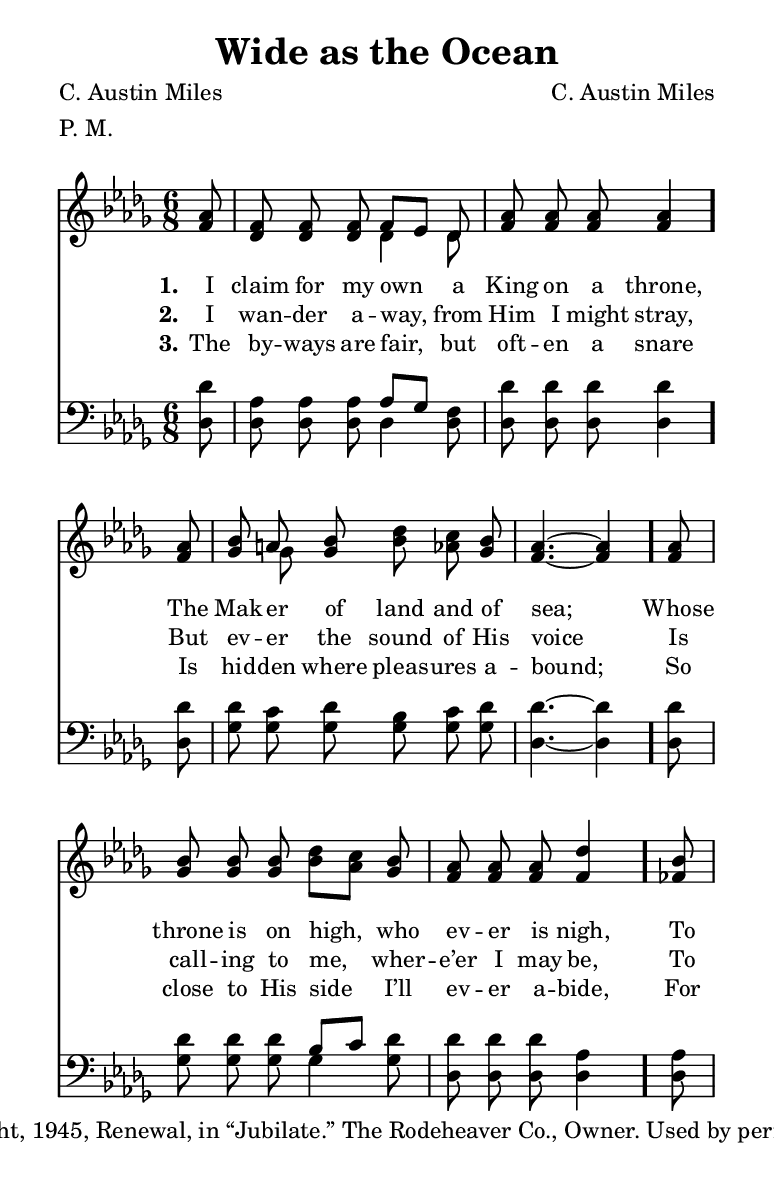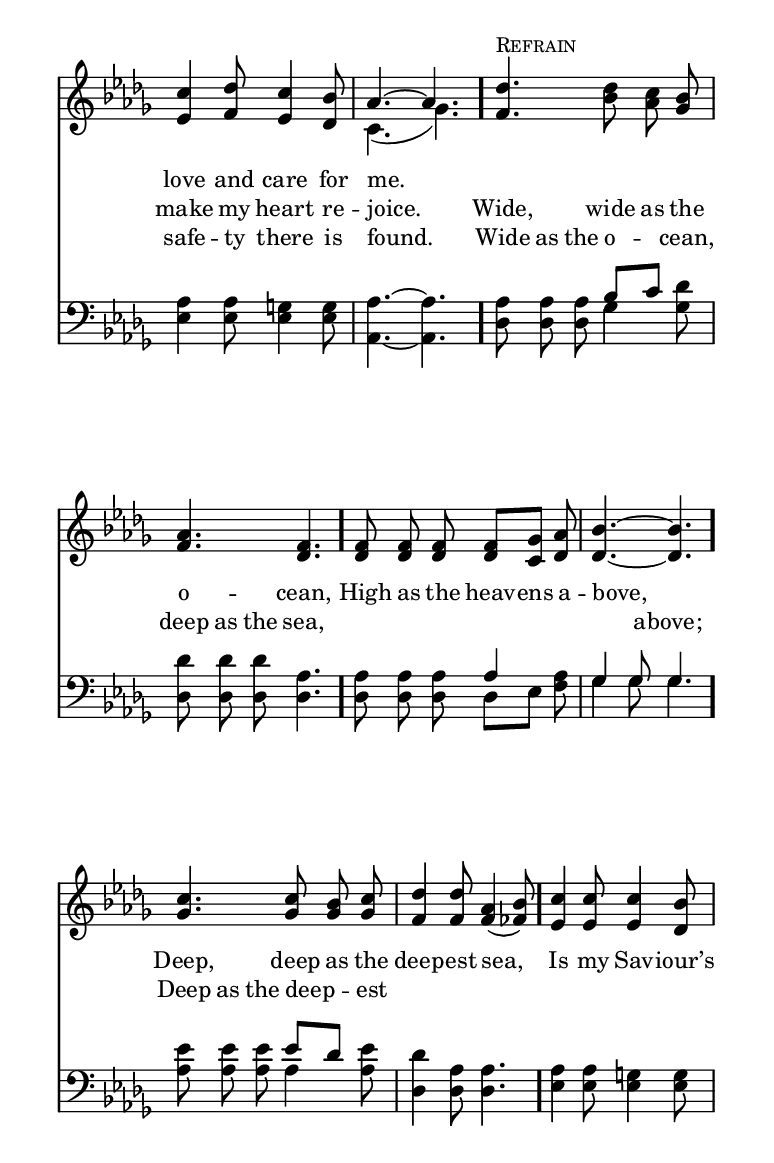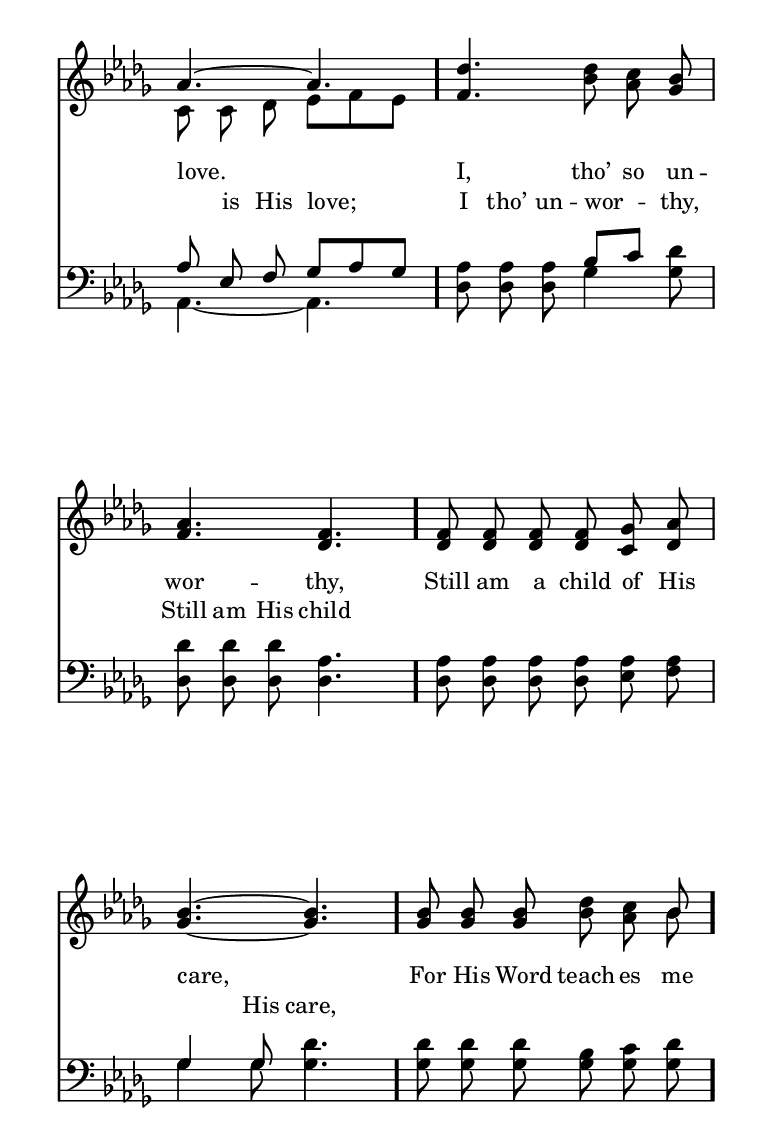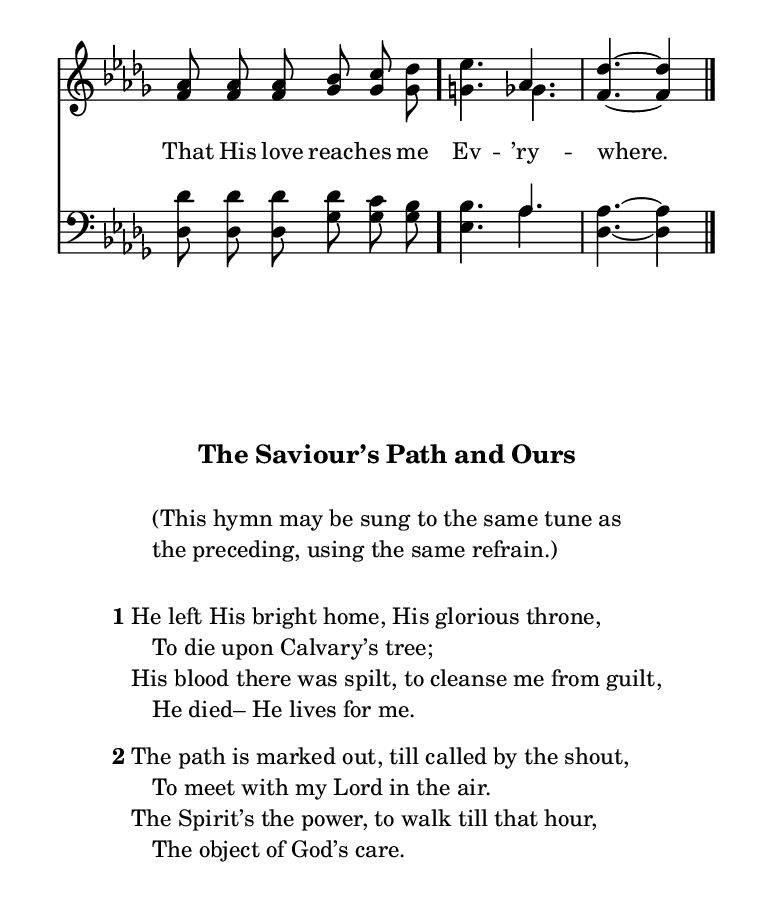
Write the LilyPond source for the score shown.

\include "common/global.ily"
\paper {
  \include "common/paper.ily"
  ragged-last-bottom = ##t
  page-count = #(cond (is-eogsized 2) (#t #f))
  system-count = #(cond (is-eogsized 7) (#t #f))
  systems-per-page = #(cond (is-eogsized 4) (#t #f))
}

\header{
  %children
  hymnnumber = "369"
  title = "Wide as the Ocean"
  tunename = ""
  meter = "P. M."
  poet = "C. Austin Miles"
  composer = "C. Austin Miles"
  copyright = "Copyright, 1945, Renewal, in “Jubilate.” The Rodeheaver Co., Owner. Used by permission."
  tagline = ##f
}

global = {
  \include "common/overrides.ily"
  \override Staff.TimeSignature.style = #'numbered
  \time 6/8
  \override Score.MetronomeMark.transparent = ##t % hide all fermata changes too
  \tempo 4=80
  \key des \major
  \partial 8
  \autoBeamOff
}

notesSoprano = {
\global
\relative c'' {

  aes8 | f f f f[ ees] des | aes' aes aes aes4
  aes8 | bes a bes des c bes | aes4. ~ aes4
  aes8 | bes bes bes des[ c] bes | aes aes aes des4
  bes8 | c4 des8 c4 bes8 | aes4. ~ aes4. |

  \eogbreak % mainly to avoid refrain vertical alignment cosmetic issues
  << s^\markup { \small \caps "Refrain" }
  { des4. des8 c bes | aes4. f4. } >>
  f8 f f f[ ges] aes | bes4. ~ bes4. |
  c4. c8 bes c | des4 des8 aes4( bes8) |
  c4 c8 c4 bes8 | aes4. ~ aes4. |
  des4. des8 c bes | aes4. f4.
  f8 f f f ges aes | bes4. ~ bes4. |
  bes8 bes bes des c bes | aes aes aes bes c des |
  ees4. aes,4. | des4. ~ des4

  \bar "|."

}
}

notesAlto = {
\global
\relative e' {

  f8 | des des des des4 des8 | f8 f f f4
  f8 | ges8 ges ges bes aes ges | f4. ~ f4
  f8 | ges ges ges bes[ aes] ges | f f f f4
  fes8 | ees4 f8 ees4 des8 | c4.( ges'4.) |

  f4. bes8 aes ges | f4. des4. |
  des8 des des des[ c] des | des4. ~ des4. |
  ges4. ges8 ges ges | f4 f8 f4( fes8) |
  ees4 ees8 ees4 des8 | c8 c des ees[ f ees] |
  f4. bes8 aes ges | f4. des4. |
  des8 des des des c des | ges4. ~ ges4. |
  ges8 ges ges bes aes bes | f f f ges ges ges |
  g4. ges4. | f4. ~ f4

}
}

notesTenor = {
\global
\relative a {

  des8 | aes aes aes aes[ ges] f | des' des des des4
  des8 | des c des bes c des | des4. ~ des4
  des8 | des des des bes[ c] des | des des des aes4
  aes8 | aes4 aes8 g4 g8 | aes4. ~ aes4. |

  aes8 aes aes bes[ c] des | des des des aes4. |
  aes8 aes aes aes4 aes8 | ges4 ges8 ges4. |
  ees'8 ees ees ees[ des] ees | des4 aes8 aes4. |
  aes4 aes8 g4 g8 | aes8 ees f ges[ aes ges] |
  aes8 aes aes bes[ c] des | des des des aes4. |
  aes8 aes aes aes aes aes | ges4 ges8 des'4. |
  des8 des des bes c des | des des des des c bes |
  bes4. aes4. | aes4. ~ aes4

}
}

notesBass = {
\global
\relative f {

  des8 des des des des4 des8 | des8 des des des4
  des8 | ges ges ges ges ges ges | des4. ~ des4
  des8 | ges ges ges ges4 ges8 | des8 des des des4
  des8 | ees4 ees8 ees4 ees8 | aes,4. ~ aes4. |

  des8 des des ges4 ges8 | des8 des des des4. |
  des8 des des des[ ees] f | ges4 ges8 ges4. |
  aes8 aes aes aes4 aes8 | des,4 des8 des4. |
  ees4 ees8 ees4 ees8 | aes,4. ~ aes4. |
  des8 des des ges4 ges8 | des8 des des des4. |
  des8 des des des ees f | ges4 ges8 ges4. |
  ges8 ges ges ges ges ges | des des des ges ges ges |
  ees4. aes4. | des,4. ~ des4

}
}

Refrain = \lyricmode {

Wide, wide as the o -- cean, \bar "."
High as the { \mon } heav -- ens { \moff } a -- bove, \bar "."
Deep, deep as the deep -- est sea, \bar "."
Is my Sav -- iour’s love. \bar "."
I, tho’ so un -- wor -- thy, \bar "."
Still am a child of His care, \bar "."
For His Word teach -- es me \bar "."
That His love reach -- es me \bar "."
Ev -- ’ry -- where. \bar "."

}

wordsA = \lyricmode {
\set stanza = "1."

I claim for my own a King on a throne, \bar "."
The Mak -- er of land and of sea; \bar "."
Whose throne is on high, who ev -- er is nigh, \bar "."
To love and care for me. \bar "."

}

wordsB = \lyricmode {
\set stanza = "2."

I wan -- der a -- way, from Him I might stray,
But ev -- er the sound of His voice
Is call -- ing to me, wher -- e’er I may be,
To make my heart re -- joice.

\Refrain

}

wordsC = \lyricmode {
\set stanza = "3."

The by -- ways are fair, but oft -- en a snare
Is hid -- den where pleas -- ures a -- bound;
So close to His side I’ll ev -- er a -- bide,
For safe -- ty there is found.

}

underWords = \lyricmode {

\repeat unfold 34 \skip 4
Wide as the o -- cean, deep as the sea,

\repeat unfold 6 \skip 4
a -- bove;
Deep as the deep -- est

\repeat unfold 8 \skip 4
is His love;
I tho’ un -- wor -- thy,
Still am His child

\repeat unfold 7 \skip 4
His care,

}

extraA = \markuplist {

\line { He left His bright home, His glorious throne, }
\line { { \hspace #2 } To die upon Calvary’s tree; }
\line { His blood there was spilt, to cleanse me from guilt, }
\line { { \hspace #2 } He died– He lives for me. }

}

extraB = \markuplist {

\line { The path is marked out, till called by the shout, }
\line { { \hspace #2 } To meet with my Lord in the air. }
\line { The Spirit’s the power, to walk till that hour, }
\line { { \hspace #2 } The object of God’s care. }

}

\score {
  \context ChoirStaff <<
    \context Staff = upper <<
      \set Staff.autoBeaming = ##f
      \set ChoirStaff.systemStartDelimiter = #'SystemStartBar
      \set ChoirStaff.printPartCombineTexts = ##f
      \partcombine #'(2 . 9) \notesSoprano \notesAlto
      \context NullVoice = sopranos { \voiceOne << \notesSoprano >> }
      \context NullVoice = altos { \voiceTwo << \notesAlto >> }
      \context Lyrics = one   \lyricsto sopranos \wordsA
      \context Lyrics = two   \lyricsto sopranos \wordsB
      \context Lyrics = three \lyricsto sopranos \wordsC
    >>
    \context Staff = men <<
      \set Staff.autoBeaming = ##f
      \clef bass
      \set ChoirStaff.printPartCombineTexts = ##f
      \partcombine #'(2 . 9) \notesTenor \notesBass
      \context NullVoice = tenors { \voiceOne << \notesTenor >> }
      \context NullVoice = basses { \voiceTwo << \notesBass >> }
      \context Lyrics = three \with { alignAboveContext = men } \lyricsto tenors \underWords
    >>
  >>
  \layout {
    \include "common/layout.ily"
  }
  \midi{
    \include "common/midi.ily"
  }
}

\noPageBreak

headA = \markuplist {
\line { \bold \larger { The Saviour’s Path and Ours } }
}

headB = \markuplist {
\line { (This hymn may be sung to the same tune as }
\line { the preceding, using the same refrain.) }
}

\markup { \fill-line { \center-column {
  \line{ \column { \headA } } \combine \null \vspace #0.4
  \line{ \column { \headB } } \combine \null \vspace #1
  \column {
    \line{ \bold 1 \column { \extraA } } \combine \null \vspace #0.5
    \line{ \bold 2 \column { \extraB } } \combine \null \vspace #0.5
  }
} } }

\version "2.19.49"  % necessary for upgrading to future LilyPond versions.

% vi:set et ts=2 sw=2 ai nocindent syntax=lilypond:
